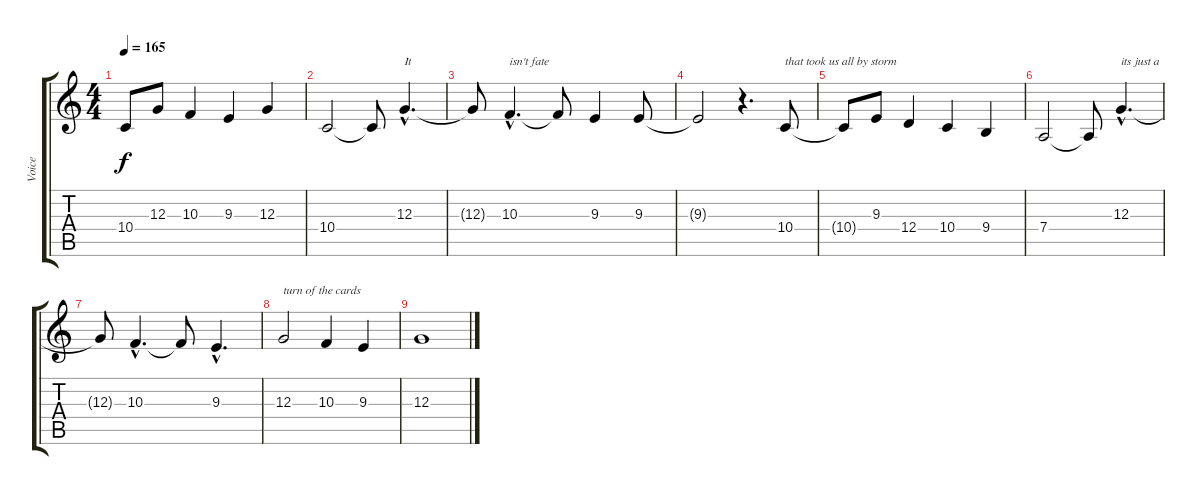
\track ("Voice" "Voice") {instrument lead1square}
\staff {score tabs}
\tuning (E4 B3 G3 D3 A2 D2) {hide}
\ts (4 4)
\tempo 165
\clef g2
\ks c
10.4{t}.8{dy f} 12.3.8 10.3.4 9.3.4 12.3.4 |
10.4.2 10.4{t}.8 12.3{hac}.4{d txt "It"} |
12.3{t}.8 10.3{hac}.4{d txt "isn't fate"} 10.3{t}.8 9.3.4 9.3.8 |
9.3{t}.2 r.4{d} 10.4.8{txt "that took us all by storm"} |
10.4{t}.8 9.3.8 12.4.4 10.4.4 9.4.4 |
7.4.2 7.4{t}.8 12.3{hac}.4{d txt "its just a "} |
12.3{t}.8 10.3{hac}.4{d} 10.3{t}.8 9.3{hac}.4{d} |
12.3.2{txt "turn of the cards"} 10.3.4 9.3.4 |
12.3.1
